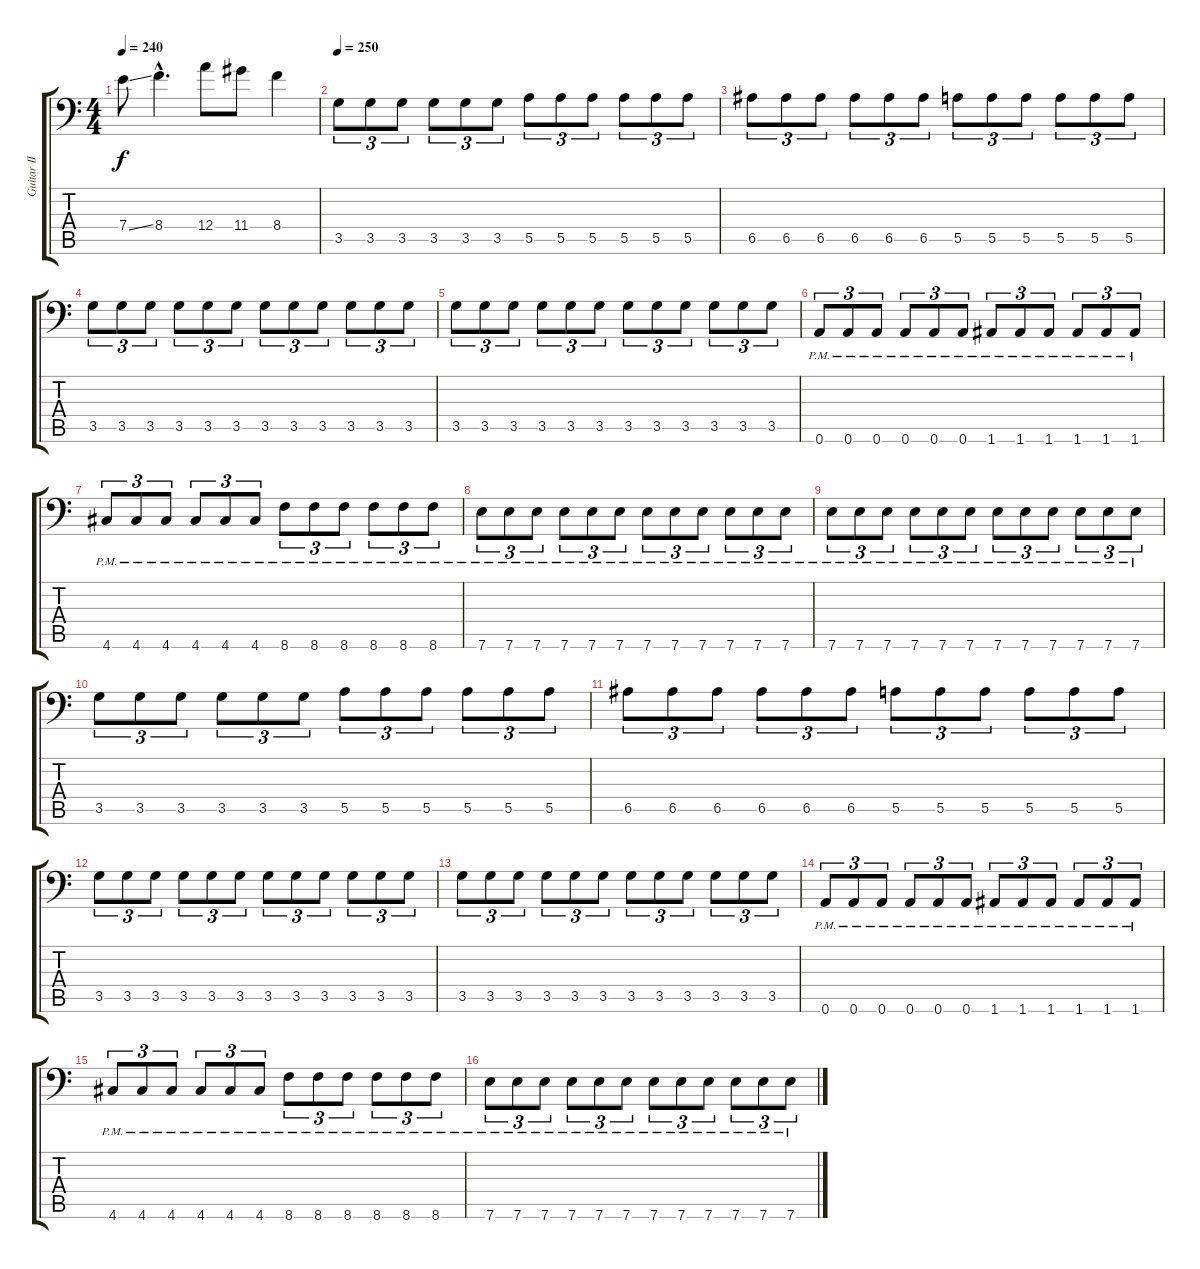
\track ("Guitar II [Dallas Toler-Wade]" "Guitar II ") {instrument distortionguitar}
\staff {score tabs}
\tuning (B3 Gb3 D3 A2 E2 A1) {hide}
\ts (4 4)
\tempo 240
\clef f4
\ks c
7.4{ss}.8{dy f} 8.4{hac}.4{d} 12.4.8 11.4.8 8.4.4 |
\tempo 250
3.5.8{tu (3 2)} 3.5.8{tu (3 2)} 3.5.8{tu (3 2)} 3.5.8{tu (3 2)} 3.5.8{tu (3 2)} 3.5.8{tu (3 2)} 5.5.8{tu (3 2)} 5.5.8{tu (3 2)} 5.5.8{tu (3 2)} 5.5.8{tu (3 2)} 5.5.8{tu (3 2)} 5.5.8{tu (3 2)} |
6.5.8{tu (3 2)} 6.5.8{tu (3 2)} 6.5.8{tu (3 2)} 6.5.8{tu (3 2)} 6.5.8{tu (3 2)} 6.5.8{tu (3 2)} 5.5.8{tu (3 2)} 5.5.8{tu (3 2)} 5.5.8{tu (3 2)} 5.5.8{tu (3 2)} 5.5.8{tu (3 2)} 5.5.8{tu (3 2)} |
3.5.8{tu (3 2)} 3.5.8{tu (3 2)} 3.5.8{tu (3 2)} 3.5.8{tu (3 2)} 3.5.8{tu (3 2)} 3.5.8{tu (3 2)} 3.5.8{tu (3 2)} 3.5.8{tu (3 2)} 3.5.8{tu (3 2)} 3.5.8{tu (3 2)} 3.5.8{tu (3 2)} 3.5.8{tu (3 2)} |
3.5.8{tu (3 2)} 3.5.8{tu (3 2)} 3.5.8{tu (3 2)} 3.5.8{tu (3 2)} 3.5.8{tu (3 2)} 3.5.8{tu (3 2)} 3.5.8{tu (3 2)} 3.5.8{tu (3 2)} 3.5.8{tu (3 2)} 3.5.8{tu (3 2)} 3.5.8{tu (3 2)} 3.5.8{tu (3 2)} |
0.6{pm}.8{tu (3 2)} 0.6{pm}.8{tu (3 2)} 0.6{pm}.8{tu (3 2)} 0.6{pm}.8{tu (3 2)} 0.6{pm}.8{tu (3 2)} 0.6{pm}.8{tu (3 2)} 1.6{pm}.8{tu (3 2)} 1.6{pm}.8{tu (3 2)} 1.6{pm}.8{tu (3 2)} 1.6{pm}.8{tu (3 2)} 1.6{pm}.8{tu (3 2)} 1.6{pm}.8{tu (3 2)} |
4.6{pm}.8{tu (3 2)} 4.6{pm}.8{tu (3 2)} 4.6{pm}.8{tu (3 2)} 4.6{pm}.8{tu (3 2)} 4.6{pm}.8{tu (3 2)} 4.6{pm}.8{tu (3 2)} 8.6{pm}.8{tu (3 2)} 8.6{pm}.8{tu (3 2)} 8.6{pm}.8{tu (3 2)} 8.6{pm}.8{tu (3 2)} 8.6{pm}.8{tu (3 2)} 8.6{pm}.8{tu (3 2)} |
7.6{pm}.8{tu (3 2)} 7.6{pm}.8{tu (3 2)} 7.6{pm}.8{tu (3 2)} 7.6{pm}.8{tu (3 2)} 7.6{pm}.8{tu (3 2)} 7.6{pm}.8{tu (3 2)} 7.6{pm}.8{tu (3 2)} 7.6{pm}.8{tu (3 2)} 7.6{pm}.8{tu (3 2)} 7.6{pm}.8{tu (3 2)} 7.6{pm}.8{tu (3 2)} 7.6{pm}.8{tu (3 2)} |
7.6{pm}.8{tu (3 2)} 7.6{pm}.8{tu (3 2)} 7.6{pm}.8{tu (3 2)} 7.6{pm}.8{tu (3 2)} 7.6{pm}.8{tu (3 2)} 7.6{pm}.8{tu (3 2)} 7.6{pm}.8{tu (3 2)} 7.6{pm}.8{tu (3 2)} 7.6{pm}.8{tu (3 2)} 7.6{pm}.8{tu (3 2)} 7.6{pm}.8{tu (3 2)} 7.6{pm}.8{tu (3 2)} |
3.5.8{tu (3 2)} 3.5.8{tu (3 2)} 3.5.8{tu (3 2)} 3.5.8{tu (3 2)} 3.5.8{tu (3 2)} 3.5.8{tu (3 2)} 5.5.8{tu (3 2)} 5.5.8{tu (3 2)} 5.5.8{tu (3 2)} 5.5.8{tu (3 2)} 5.5.8{tu (3 2)} 5.5.8{tu (3 2)} |
6.5.8{tu (3 2)} 6.5.8{tu (3 2)} 6.5.8{tu (3 2)} 6.5.8{tu (3 2)} 6.5.8{tu (3 2)} 6.5.8{tu (3 2)} 5.5.8{tu (3 2)} 5.5.8{tu (3 2)} 5.5.8{tu (3 2)} 5.5.8{tu (3 2)} 5.5.8{tu (3 2)} 5.5.8{tu (3 2)} |
3.5.8{tu (3 2)} 3.5.8{tu (3 2)} 3.5.8{tu (3 2)} 3.5.8{tu (3 2)} 3.5.8{tu (3 2)} 3.5.8{tu (3 2)} 3.5.8{tu (3 2)} 3.5.8{tu (3 2)} 3.5.8{tu (3 2)} 3.5.8{tu (3 2)} 3.5.8{tu (3 2)} 3.5.8{tu (3 2)} |
3.5.8{tu (3 2)} 3.5.8{tu (3 2)} 3.5.8{tu (3 2)} 3.5.8{tu (3 2)} 3.5.8{tu (3 2)} 3.5.8{tu (3 2)} 3.5.8{tu (3 2)} 3.5.8{tu (3 2)} 3.5.8{tu (3 2)} 3.5.8{tu (3 2)} 3.5.8{tu (3 2)} 3.5.8{tu (3 2)} |
0.6{pm}.8{tu (3 2)} 0.6{pm}.8{tu (3 2)} 0.6{pm}.8{tu (3 2)} 0.6{pm}.8{tu (3 2)} 0.6{pm}.8{tu (3 2)} 0.6{pm}.8{tu (3 2)} 1.6{pm}.8{tu (3 2)} 1.6{pm}.8{tu (3 2)} 1.6{pm}.8{tu (3 2)} 1.6{pm}.8{tu (3 2)} 1.6{pm}.8{tu (3 2)} 1.6{pm}.8{tu (3 2)} |
4.6{pm}.8{tu (3 2)} 4.6{pm}.8{tu (3 2)} 4.6{pm}.8{tu (3 2)} 4.6{pm}.8{tu (3 2)} 4.6{pm}.8{tu (3 2)} 4.6{pm}.8{tu (3 2)} 8.6{pm}.8{tu (3 2)} 8.6{pm}.8{tu (3 2)} 8.6{pm}.8{tu (3 2)} 8.6{pm}.8{tu (3 2)} 8.6{pm}.8{tu (3 2)} 8.6{pm}.8{tu (3 2)} |
7.6{pm}.8{tu (3 2)} 7.6{pm}.8{tu (3 2)} 7.6{pm}.8{tu (3 2)} 7.6{pm}.8{tu (3 2)} 7.6{pm}.8{tu (3 2)} 7.6{pm}.8{tu (3 2)} 7.6{pm}.8{tu (3 2)} 7.6{pm}.8{tu (3 2)} 7.6{pm}.8{tu (3 2)} 7.6{pm}.8{tu (3 2)} 7.6{pm}.8{tu (3 2)} 7.6{pm}.8{tu (3 2)}
